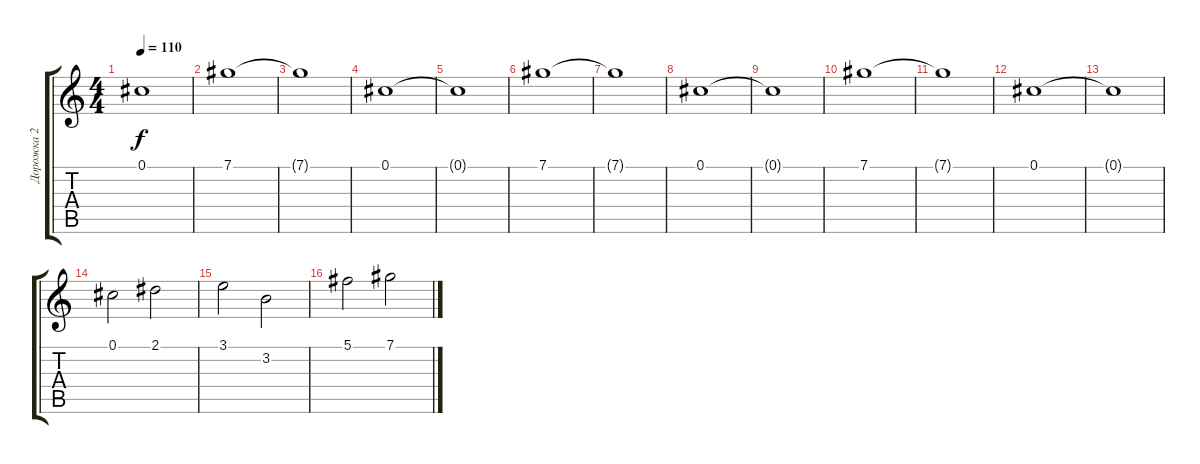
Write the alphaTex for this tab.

\track ("Дорожка 2" "Дорожка 2") {instrument distortionguitar}
\staff {score tabs}
\tuning (Db4 Ab3 E3 B2 Gb2 Db2) {hide}
\ts (4 4)
\tempo 110
\clef g2
\ks c
0.1{t}.1{dy f} |
7.1.1{volume 13 instrument electricguitarclean} |
7.1{t}.1 |
0.1.1 |
0.1{t}.1 |
7.1.1{volume 13 instrument electricguitarclean} |
7.1{t}.1 |
0.1.1 |
0.1{t}.1 |
7.1.1{volume 13 instrument electricguitarclean} |
7.1{t}.1 |
0.1.1 |
0.1{t}.1 |
0.1.2 2.1.2 |
3.1.2 3.2.2 |
5.1.2 7.1.2
